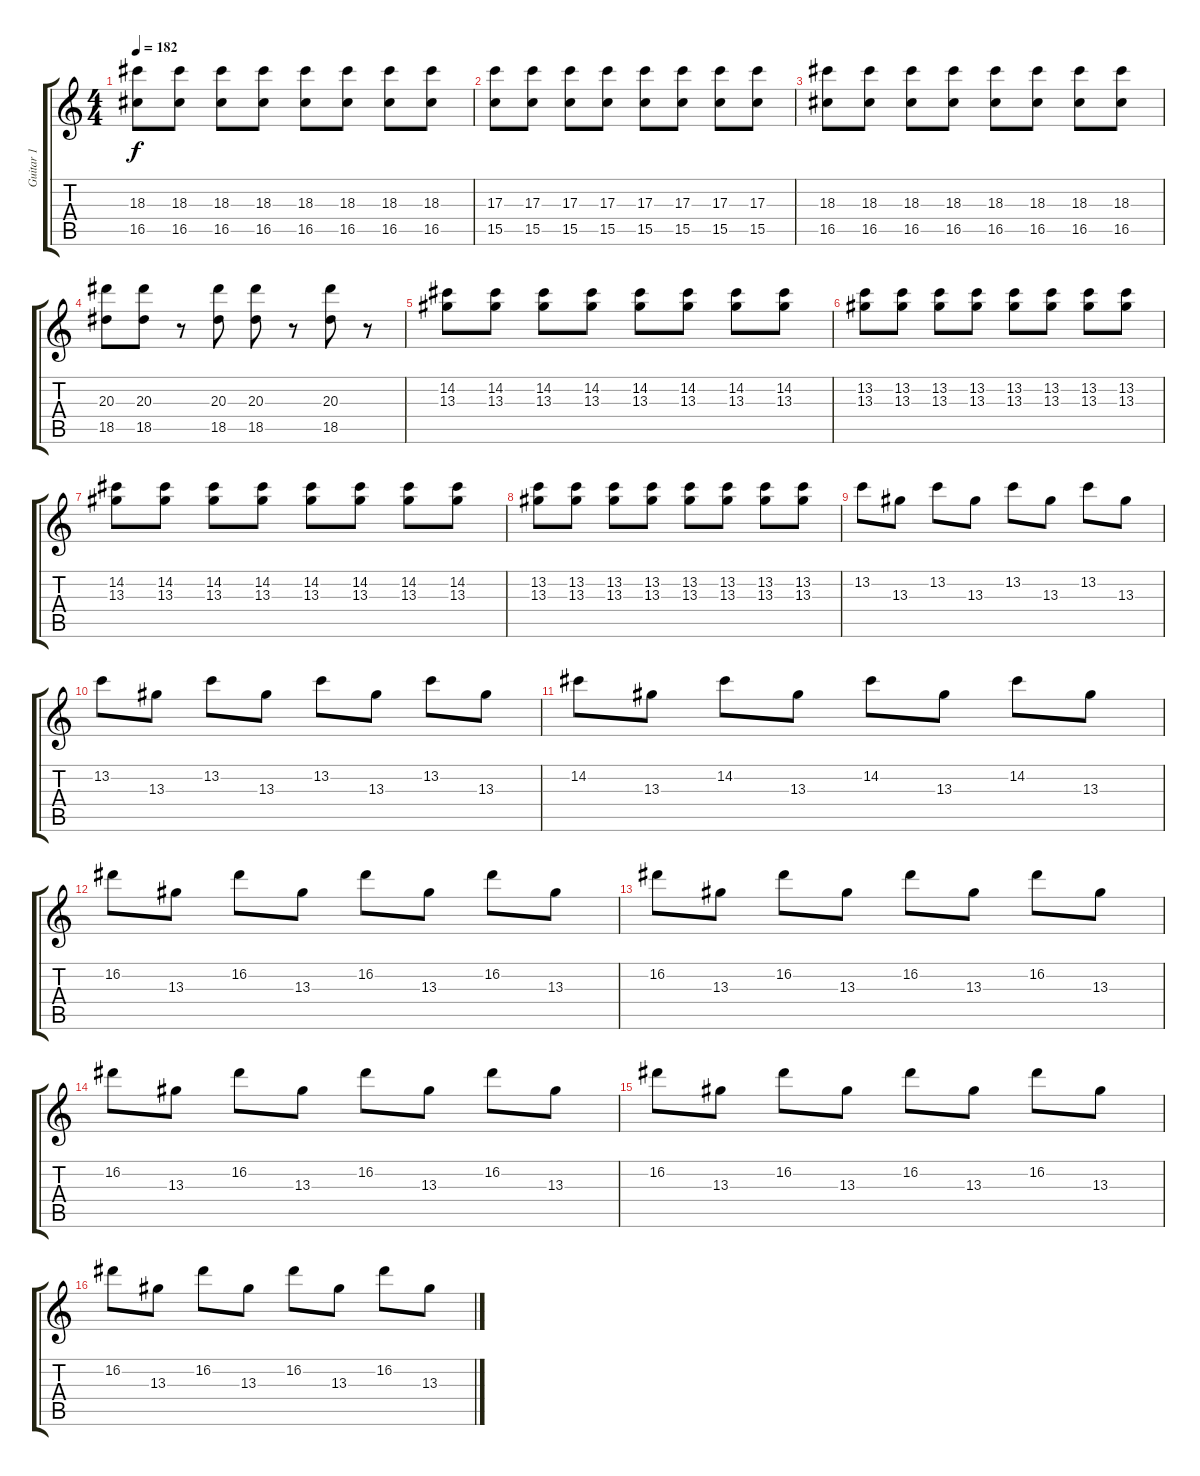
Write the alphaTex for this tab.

\track ("Guitar 1" "Guitar 1") {instrument acousticguitarnylon}
\staff {score tabs}
\tuning (E4 B3 G3 D3 A2 E2) {hide}
\ts (4 4)
\tempo 182
\clef g2
\ks c
(18.3 16.5).8{dy f} (18.3 16.5).8 (18.3 16.5).8 (18.3 16.5).8 (18.3 16.5).8 (18.3 16.5).8 (18.3 16.5).8 (18.3 16.5).8 |
(17.3 15.5).8 (17.3 15.5).8 (17.3 15.5).8 (17.3 15.5).8 (17.3 15.5).8 (17.3 15.5).8 (17.3 15.5).8 (17.3 15.5).8 |
(18.3 16.5).8 (18.3 16.5).8 (18.3 16.5).8 (18.3 16.5).8 (18.3 16.5).8 (18.3 16.5).8 (18.3 16.5).8 (18.3 16.5).8 |
(20.3 18.5).8 (20.3 18.5).8 r.8 (20.3 18.5).8 (20.3 18.5).8 r.8 (20.3 18.5).8 r.8 |
(14.2 13.3).8 (14.2 13.3).8 (14.2 13.3).8 (14.2 13.3).8 (14.2 13.3).8 (14.2 13.3).8 (14.2 13.3).8 (14.2 13.3).8 |
(13.2 13.3).8 (13.2 13.3).8 (13.2 13.3).8 (13.2 13.3).8 (13.2 13.3).8 (13.2 13.3).8 (13.2 13.3).8 (13.2 13.3).8 |
(14.2 13.3).8 (14.2 13.3).8 (14.2 13.3).8 (14.2 13.3).8 (14.2 13.3).8 (14.2 13.3).8 (14.2 13.3).8 (14.2 13.3).8 |
(13.2 13.3).8 (13.2 13.3).8 (13.2 13.3).8 (13.2 13.3).8 (13.2 13.3).8 (13.2 13.3).8 (13.2 13.3).8 (13.2 13.3).8 |
13.2.8 13.3.8 13.2.8 13.3.8 13.2.8 13.3.8 13.2.8 13.3.8 |
13.2.8 13.3.8 13.2.8 13.3.8 13.2.8 13.3.8 13.2.8 13.3.8 |
14.2.8 13.3.8 14.2.8 13.3.8 14.2.8 13.3.8 14.2.8 13.3.8 |
16.2.8 13.3.8 16.2.8 13.3.8 16.2.8 13.3.8 16.2.8 13.3.8 |
16.2.8 13.3.8 16.2.8 13.3.8 16.2.8 13.3.8 16.2.8 13.3.8 |
16.2.8 13.3.8 16.2.8 13.3.8 16.2.8 13.3.8 16.2.8 13.3.8 |
16.2.8 13.3.8 16.2.8 13.3.8 16.2.8 13.3.8 16.2.8 13.3.8 |
16.2.8 13.3.8 16.2.8 13.3.8 16.2.8 13.3.8 16.2.8 13.3.8
